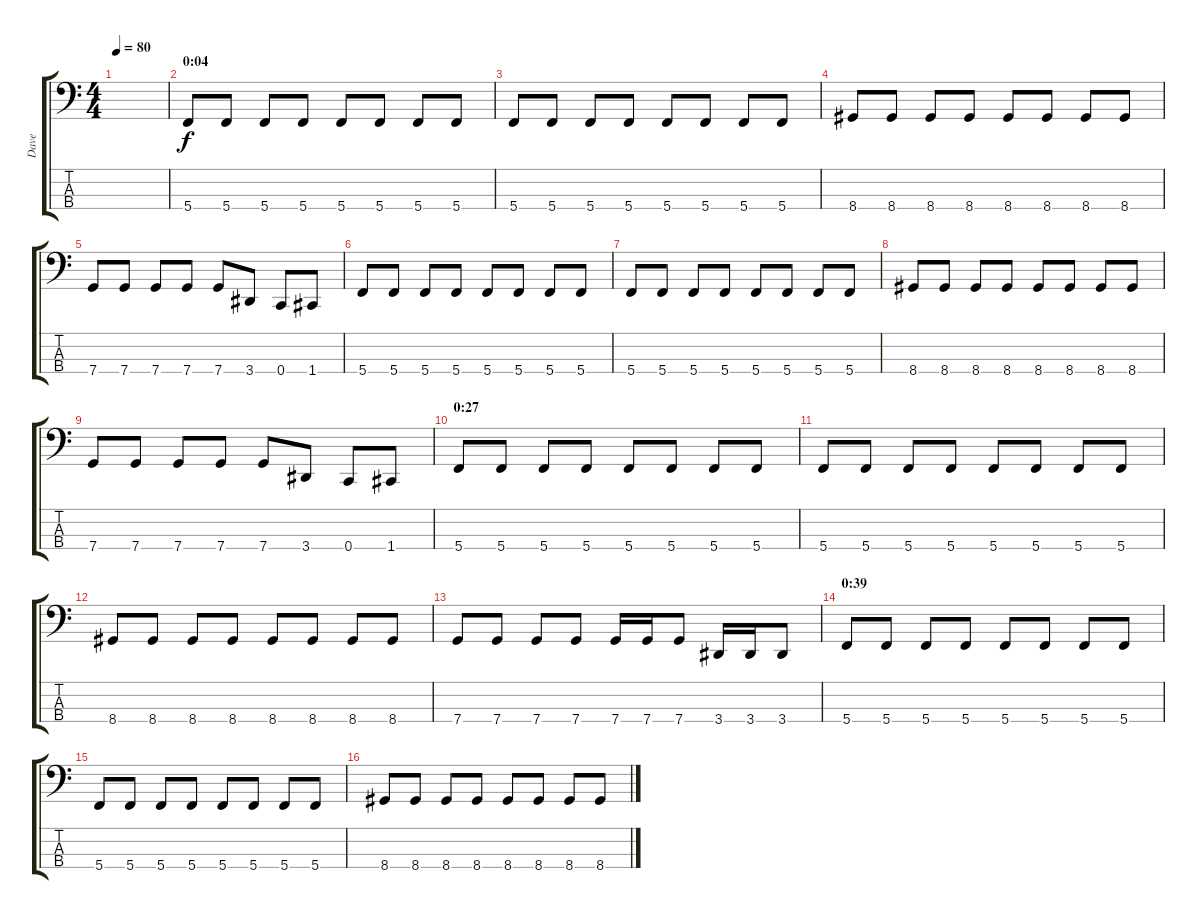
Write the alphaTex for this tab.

\track ("Dave" "Dave") {instrument electricbasspick}
\staff {score tabs}
\tuning (Eb2 Bb1 F1 C1) {hide}
\ts (4 4)
\tempo 80
\clef f4
\ks c
|
\section ("" "0:04")
5.4.8 5.4.8 5.4.8 5.4.8 5.4.8 5.4.8 5.4.8 5.4.8 |
5.4.8 5.4.8 5.4.8 5.4.8 5.4.8 5.4.8 5.4.8 5.4.8 |
8.4.8 8.4.8 8.4.8 8.4.8 8.4.8 8.4.8 8.4.8 8.4.8 |
7.4.8 7.4.8 7.4.8 7.4.8 7.4.8 3.4.8 0.4.8 1.4.8 |
5.4.8 5.4.8 5.4.8 5.4.8 5.4.8 5.4.8 5.4.8 5.4.8 |
5.4.8 5.4.8 5.4.8 5.4.8 5.4.8 5.4.8 5.4.8 5.4.8 |
8.4.8 8.4.8 8.4.8 8.4.8 8.4.8 8.4.8 8.4.8 8.4.8 |
7.4.8 7.4.8 7.4.8 7.4.8 7.4.8 3.4.8 0.4.8 1.4.8 |
\section ("" "0:27")
5.4.8 5.4.8 5.4.8 5.4.8 5.4.8 5.4.8 5.4.8 5.4.8 |
5.4.8 5.4.8 5.4.8 5.4.8 5.4.8 5.4.8 5.4.8 5.4.8 |
8.4.8 8.4.8 8.4.8 8.4.8 8.4.8 8.4.8 8.4.8 8.4.8 |
7.4.8 7.4.8 7.4.8 7.4.8 7.4.16 7.4.16 7.4.8 3.4.16 3.4.16 3.4.8 |
\section ("" "0:39")
5.4.8 5.4.8 5.4.8 5.4.8 5.4.8 5.4.8 5.4.8 5.4.8 |
5.4.8 5.4.8 5.4.8 5.4.8 5.4.8 5.4.8 5.4.8 5.4.8 |
8.4.8 8.4.8 8.4.8 8.4.8 8.4.8 8.4.8 8.4.8 8.4.8
